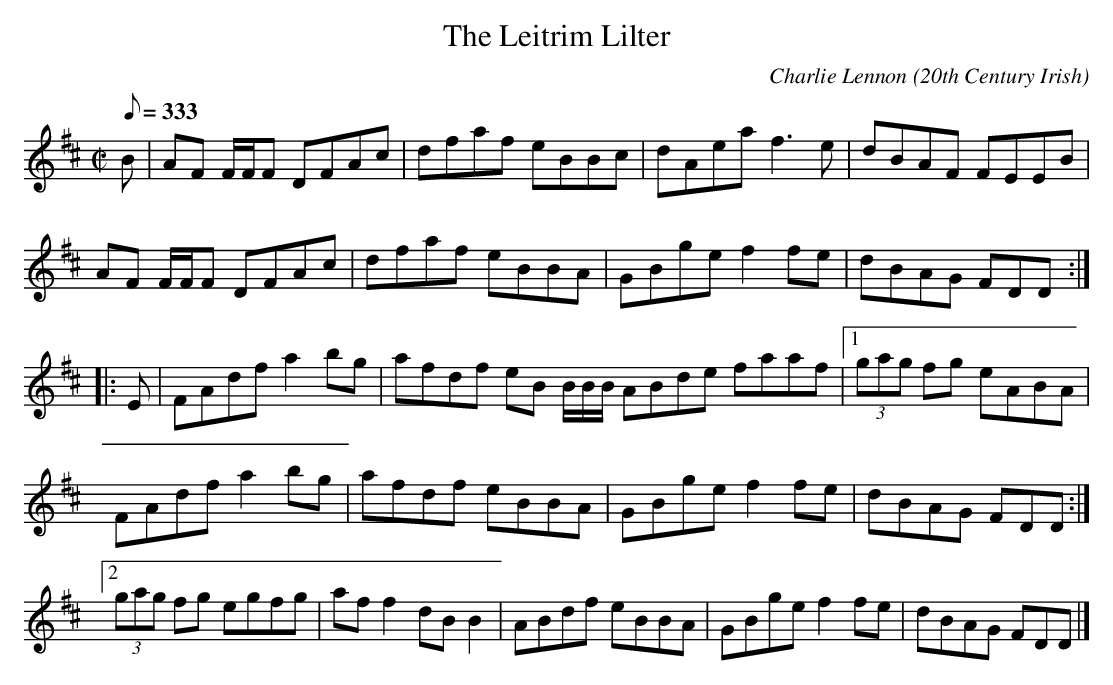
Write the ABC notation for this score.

X:1
T:The Leitrim Lilter
C:Charlie Lennon
O:20th Century Irish
L:1/8
Q:333
M:C|
K:D
B|AF F/F/F DFAc|dfaf eBBc|dAea f3 e|dBAF FEEB|
AF  F/F/F DFAc|dfaf eBBA|GBge f2 fe|dBAG FDD:|
|:E|FAdf a2bg|afdf eB B/B/B/ ABde faaf|[1(3gag fg eABA|
FAdf a2bg|afdf eBBA|GBge f2 fe|dBAG FDD:|
[2(3gag fg egfg|aff2 dBB2|ABdf eBBA|GBge f2 fe|dBAG FDD|]
